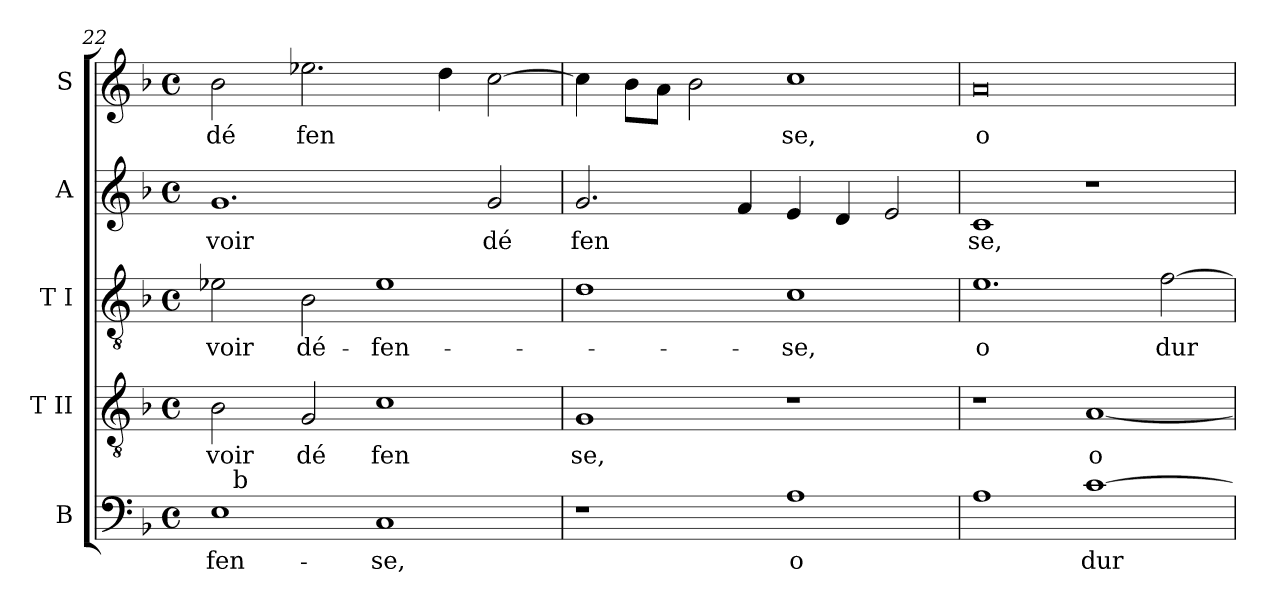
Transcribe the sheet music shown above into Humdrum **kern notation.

**kern	**text	**kern	**text	**kern	**text	**kern	**text	**kern	**text
*part5	*part5	*part4	*part4	*part3	*part3	*part2	*part2	*part1	*part1
*staff5	*staff5	*staff4	*staff4	*staff3	*staff3	*staff2	*staff2	*staff1	*staff1
*I"B	*	*I"T II	*	*I"T I	*	*I"A	*	*I"S	*
*clefF4	*	*clefGv2	*	*clefGv2	*	*clefG2	*	*clefG2	*
*k[b-]	*	*k[b-]	*	*k[b-]	*	*k[b-]	*	*k[b-]	*
*F:	*	*F:	*	*F:	*	*F:	*	*F:	*
*M4/4	*	*M4/4	*	*M4/4	*	*M4/4	*	*M4/4	*
*met(c)	*	*met(c)	*	*met(c)	*	*met(c)	*	*met(c)	*
=22	=22	=22	=22	=22	=22	=22	=22	=22	=22
!	!LO:LY:b:cj	!	!LO:LY:b:cj	!	!LO:LY:b:cj	!	!LO:LY:b:cj	!	!LO:LY:b:cj
*^	*	*	*	*	*	*	*	*	*
1E	16ryy	-fen-	2B-\	voir	2e-X\	-voir	1.g	voir	2b-\	dé
!	!LO:TX:a:t=b	!	!	!	!	!	!	!	!	!
.	1ryy	.	.	.	.	.	.	.	.	.
!	!	!	!	!LO:LY:b:cj	!	!LO:LY:b:cj	!	!	!	!LO:LY:b
.	.	.	2G/	dé	2B-\	dé-	.	.	2.ee-X\	fen
!	!	!LO:LY:b:cj	!	!LO:LY:b:cj	!	!LO:LY:b:cj	!	!	!	!
1C	.	-se,	1c	fen	1e-	-fen-	.	.	.	.
.	2...ryy	.	.	.	.	.	.	.	.	.
.	.	.	.	.	.	.	.	.	4dd\	.
!	!	!	!	!	!	!	!	!LO:LY:b:cj	!	!
.	.	.	.	.	.	.	2g/	dé	[>2cc\	.
=23	=23	=23	=23	=23	=23	=23	=23	=23	=23	=23
!	!	!	!	!LO:LY:b:cj	!	!	!	!LO:LY:b	!	!
*v	*v	*	*	*	*	*	*	*	*	*
1r	.	1G	se,	1d	.	2.g/	fen	4cc\]	.
.	.	.	.	.	.	.	.	8b-\L	.
.	.	.	.	.	.	.	.	8a\J	.
.	.	.	.	.	.	.	.	2b-\	.
.	.	.	.	.	.	4f/	.	.	.
!	!LO:LY:b:rj	!	!	!	!LO:LY:b:cj	!	!	!	!LO:LY:b:cj
1A	o	1r	.	1c	-se,	4e/	.	1cc	se,
.	.	.	.	.	.	4d/	.	.	.
.	.	.	.	.	.	2e/	.	.	.
!!LO:LB:g=z
=24	=24	=24	=24	=24	=24	=24	=24	=24	=24
!	!	!	!	!	!LO:LY:b:cj	!	!LO:LY:b:cj	!	!LO:LY:b:cj
1A	.	1r	.	1.e	o	1c	se,	0a	o
!	!LO:LY:b	!	!LO:LY:b:rj	!	!	!	!	!	!
[>1c	dur	[<1A	o	.	.	1r	.	.	.
!	!	!	!	!	!LO:LY:b	!	!	!	!
.	.	.	.	[>2f\	dur	.	.	.	.
=	=	=	=	=	=	=	=	=	=
*-	*-	*-	*-	*-	*-	*-	*-	*-	*-
